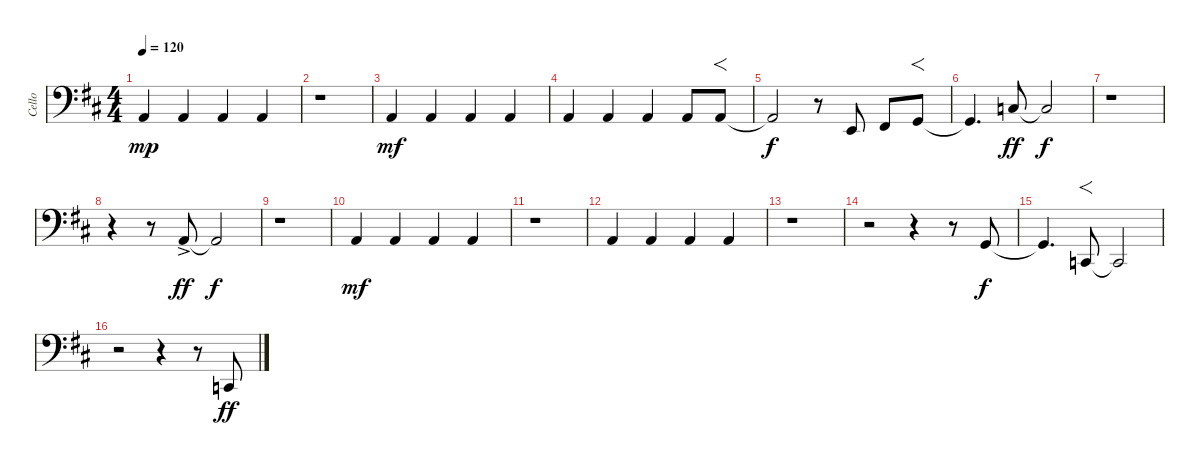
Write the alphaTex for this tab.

\track ("Cello" "Cello") {instrument cello}
\staff {score}
\tuning (G2 D2 A1 E1) {hide}
\ts (4 4)
\tempo 120
\clef f4
\ks d
2.1.4{dy mp} 2.1.4 2.1.4 2.1.4 |
r.1 |
2.1.4{dy mf} 2.1.4 2.1.4 2.1.4 |
2.1.4 2.1.4 2.1.4 2.1.8 2.1.8{f} |
2.1{t}.2{dy f} r.8 2.2.8 4.2.8 0.1.8{f} |
0.1{t}.4{d} 5.1.8{dy ff} 5.1{t}.2{dy f} |
r.1 |
r.4 r.8 2.1{ac}.8{dy ff} 2.1{t}.2{dy f} |
r.1 |
2.1.4{dy mf} 2.1.4 2.1.4 2.1.4 |
r.1 |
2.1.4 2.1.4 2.1.4 2.1.4 |
r.1 |
r.2 r.4 r.8 0.1.8{dy f} |
0.1{t}.4{d} 3.3.8{f} 3.3{t}.2 |
r.2 r.4 r.8 3.3.8{dy ff}
